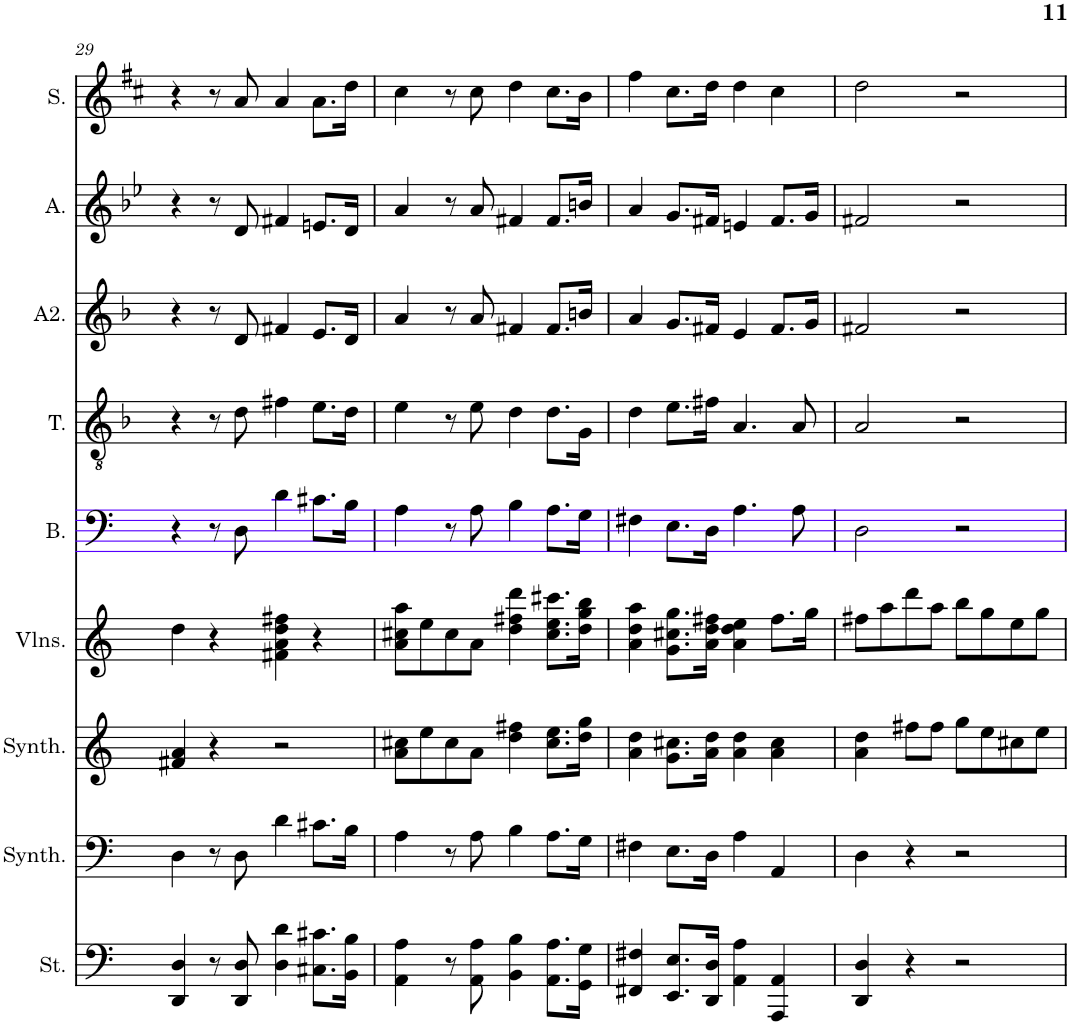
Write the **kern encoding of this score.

**kern	**kern	**kern	**kern	**kern	**kern	**kern	**kern	**kern
*part9	*part8	*part7	*part6	*part5	*part4	*part3	*part2	*part1
*staff9	*staff8	*staff7	*staff6	*staff5	*staff4	*staff3	*staff2	*staff1
*I"Cordes, D'Bass/Strings, etc	*I"Synthétiseur d'instruments à cordes, Synth strings, etc	*I"Synthétiseur d'instruments à cordes, Synth strings 2	*I"Violons, 1st violins	*I"Basse	*I"Ténor	*I"Alto 2	*I"Alto	*I"Soprano
*I'St.	*I'Synth.	*I'Synth.	*I'Vlns.	*I'B.	*I'T.	*I'A2.	*I'A.	*I'S.
!!LO:PB:g=z
*clefF4	*clefF4	*clefG2	*clefG2	*clefF4	*clefGv2	*clefG2	*clefG2	*clefG2
*k[]	*k[]	*k[]	*k[]	*k[]	*k[b-]	*k[b-]	*k[b-e-]	*k[f#c#]
*M4/4	*M4/4	*M4/4	*M4/4	*M4/4	*M4/4	*M4/4	*M4/4	*M4/4
=29	=29	=29	=29	=29	=29	=29	=29	=29
4DD/ 4D/	4D\	4f#X/ 4a/	4dd\	4r	4r	4r	4r	4r
8r	8r	4r	4r	8r	8r	8r	8r	8r
8DD/ 8D/	8D\	.	.	8D\	8d\	8d/	8d/	8a/
4D\ 4d\	4d\	2r	4f#X\ 4a\ 4dd\ 4ff#X\	4d\	4f#X\	4f#X/	4f#X/	4a/
8.C#X\ 8.c#X\L	8.c#X\L	.	4r	8.c#X\L	8.e\L	8.e/L	8.en/L	8.a\L
16BB\ 16B\Jk	16B\Jk	.	.	16B\Jk	16d\Jk	16d/Jk	16d/Jk	16dd\Jk
=30	=30	=30	=30	=30	=30	=30	=30	=30
4AA\ 4A\	4A\	8a\ 8cc#X\L	8a\ 8cc#X\ 8aa\L	4A\	4e\	4a/	4a/	4cc#\
.	.	8ee\	8ee\	.	.	.	.	.
8r	8r	8cc#\	8cc#\	8r	8r	8r	8r	8r
8AA\ 8A\	8A\	8a\J	8a\J	8A\	8e\	8a/	8a/	8cc#\
4BB\ 4B\	4B\	4dd\ 4ff#X\	4dd\ 4ff#X\ 4ddd\	4B\	4d\	4f#X/	4f#X/	4dd\
8.AA\ 8.A\L	8.A\L	8.cc#\ 8.ee\L	8.cc#\ 8.ee\ 8.ccc#X\L	8.A\L	8.d\L	8.f#/L	8.f#/L	8.cc#\L
16GG\ 16G\Jk	16G\Jk	16dd\ 16gg\Jk	16dd\ 16gg\ 16bb\Jk	16G\Jk	16G\Jk	16bn/Jk	16bn/Jk	16b\Jk
=31	=31	=31	=31	=31	=31	=31	=31	=31
4FF#X/ 4F#X/	4F#X\	4a\ 4dd\	4a\ 4dd\ 4aa\	4F#X\	4d\	4a/	4a/	4ff#\
8.EE/ 8.E/L	8.E\L	8.g\ 8.cc#X\L	8.g\ 8.cc#X\ 8.gg\L	8.E\L	8.e\L	8.g/L	8.g/L	8.cc#\L
16DD/ 16D/Jk	16D\Jk	16a\ 16dd\Jk	16a\ 16dd\ 16ff#X\Jk	16D\Jk	16f#X\Jk	16f#X/Jk	16f#X/Jk	16dd\Jk
4AA\ 4A\	4A\	4a\ 4dd\	4a\ 4dd\ 4ee\	4.A\	4.A/	4e/	4en/	4dd\
4AAA/ 4AA/	4AA/	4a\ 4cc#\	8.ff#\L	.	.	8.f#/L	8.f#/L	4cc#\
.	.	.	.	8A\	8A/	.	.	.
.	.	.	16gg\Jk	.	.	16g/Jk	16g/Jk	.
=32	=32	=32	=32	=32	=32	=32	=32	=32
4DD/ 4D/	4D\	4a\ 4dd\	8ff#X\L	2D\	2A/	2f#X/	2f#X/	2dd\
.	.	.	8aa\	.	.	.	.	.
4r	4r	8ff#X\L	8ddd\	.	.	.	.	.
.	.	8ff#\J	8aa\J	.	.	.	.	.
2r	2r	8gg\L	8bb\L	2r	2r	2r	2r	2r
.	.	8ee\	8gg\	.	.	.	.	.
.	.	8cc#X\	8ee\	.	.	.	.	.
.	.	8ee\J	8gg\J	.	.	.	.	.
=	=	=	=	=	=	=	=	=
*-	*-	*-	*-	*-	*-	*-	*-	*-
